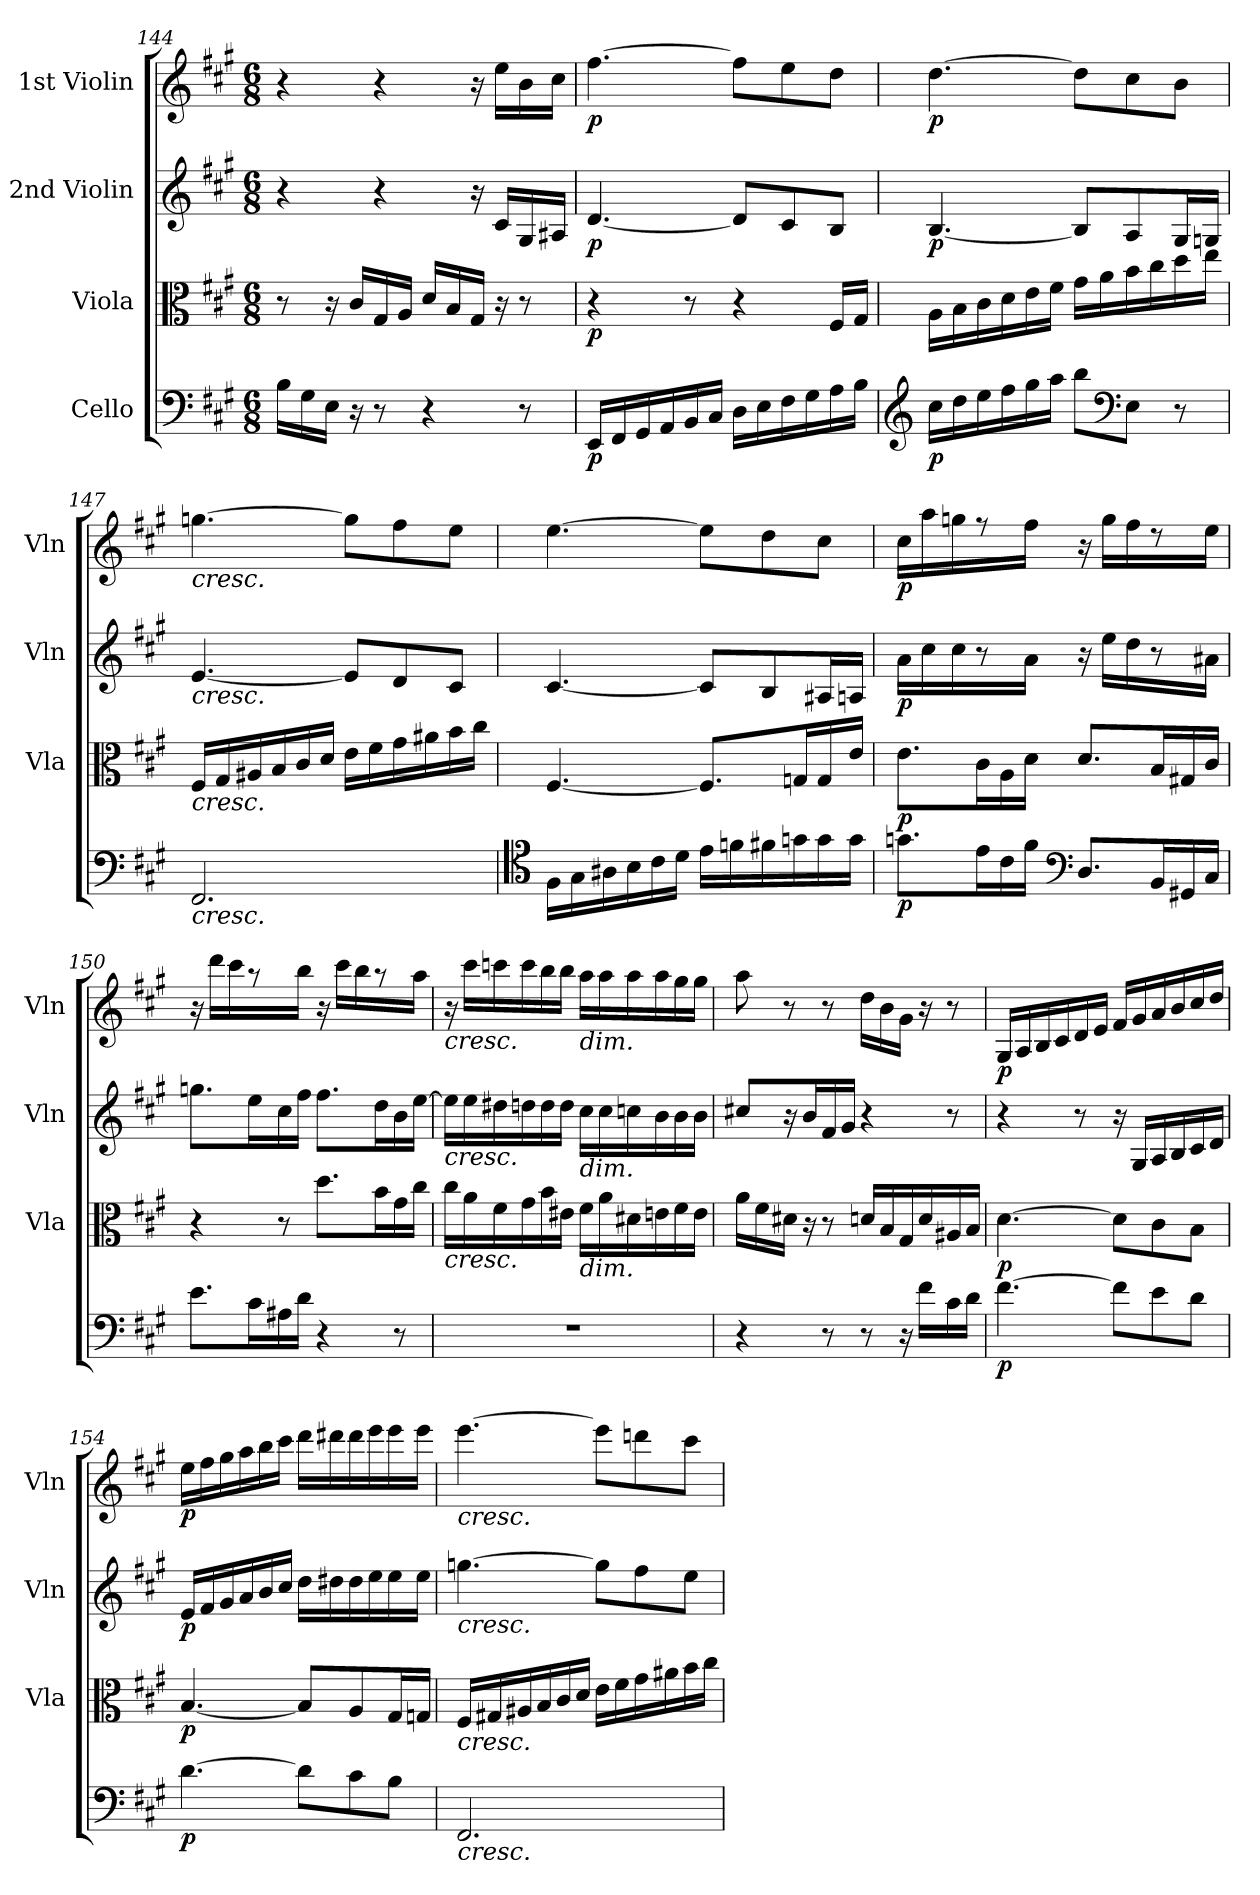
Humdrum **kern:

**kern	**dynam	**kern	**dynam	**kern	**dynam	**kern	**dynam
*part4	*part4	*part3	*part3	*part2	*part2	*part1	*part1
*staff4	*staff4	*staff3	*staff3	*staff2	*staff2	*staff1	*staff1
*I"Cello	*	*I"Viola	*	*I"2nd Violin	*	*I"1st Violin	*
*	*	*I'Vla	*	*I'Vln	*	*I'Vln	*
*clefF4	*	*clefC3	*	*clefG2	*	*clefG2	*
*k[f#c#g#]	*	*k[f#c#g#]	*	*k[f#c#g#]	*	*k[f#c#g#]	*
*M6/8	*	*M6/8	*	*M6/8	*	*M6/8	*
=144	=144	=144	=144	=144	=144	=144	=144
16B\LL	.	8r	.	4r	.	4r	.
16G#\	.	.	.	.	.	.	.
16E\JJ	.	16r	.	.	.	.	.
16r	.	16c#/LL	.	.	.	.	.
8r	.	16G#/	.	4r	.	4r	.
.	.	16A/JJ	.	.	.	.	.
4r	.	16d/LL	.	.	.	.	.
.	.	16B/	.	.	.	.	.
.	.	16G#/JJ	.	16r	.	16r	.
.	.	16r	.	16c#/LL	.	16ee\LL	.
8r	.	8r	.	16G#/	.	16b\	.
.	.	.	.	16A#X/JJ	.	16cc#\JJ	.
!!LO:LB:g=z
=145	=145	=145	=145	=145	=145	=145	=145
!	!LO:DY:b	!	!LO:DY:b	!	!LO:DY:b	!	!LO:DY:b
16EE/LL	p	4r	p	[4.d/	p	[4.ff#\	p
16FF#/	.	.	.	.	.	.	.
16GG#/	.	.	.	.	.	.	.
16AA/	.	.	.	.	.	.	.
16BB/	.	8r	.	.	.	.	.
16C#/JJ	.	.	.	.	.	.	.
16D\LL	.	4r	.	8d/L]	.	8ff#\L]	.
16E\	.	.	.	.	.	.	.
16F#\	.	.	.	8c#/	.	8ee\	.
16G#\	.	.	.	.	.	.	.
16A\	.	16F#/LL	.	8B/J	.	8dd\J	.
16B\JJ	.	16G#/JJ	.	.	.	.	.
=146	=146	=146	=146	=146	=146	=146	=146
*clefG2	*	*	*	*	*	*	*
!	!LO:DY:b	!	!	!	!LO:DY:b	!	!LO:DY:b
16cc#\LL	p	16A\LL	.	[4.B/	p	[4.dd\	p
16dd\	.	16B\	.	.	.	.	.
16ee\	.	16c#\	.	.	.	.	.
16ff#\	.	16d\	.	.	.	.	.
16gg#\	.	16e\	.	.	.	.	.
16aa\JJ	.	16f#\JJ	.	.	.	.	.
8bb\L	.	16g#\LL	.	8B/L]	.	8dd\L]	.
.	.	16a\	.	.	.	.	.
*clefF4	*	*	*	*	*	*	*
8E\J	.	16b\	.	8A/	.	8cc#\	.
.	.	16cc#\	.	.	.	.	.
8r	.	16dd\	.	16G#/L	.	8b\J	.
.	.	16ee\JJ	.	16Gn/JJ	.	.	.
!!LO:PB:g=z
=147	=147	=147	=147	=147	=147	=147	=147
!	!	!	!	!	!	!LO:TX:b:i:t=cresc.	!
!	!	!	!	!LO:TX:b:i:t=cresc.	!	!	!
!	!	!LO:TX:b:i:t=cresc.	!	!	!	!	!
!LO:TX:b:i:t=cresc.	!	!	!	!	!	!	!
2.FF#/	.	16F#/LL	.	[4.e/	.	[4.ggn\	.
.	.	16G#/	.	.	.	.	.
.	.	16A#X/	.	.	.	.	.
.	.	16B/	.	.	.	.	.
.	.	16c#/	.	.	.	.	.
.	.	16d/JJ	.	.	.	.	.
.	.	16e\LL	.	8e/L]	.	8gg\L]	.
.	.	16f#\	.	.	.	.	.
.	.	16g#\	.	8d/	.	8ff#\	.
.	.	16a#X\	.	.	.	.	.
.	.	16b\	.	8c#/J	.	8ee\J	.
.	.	16cc#\JJ	.	.	.	.	.
!!LO:LB:g=z
=148	=148	=148	=148	=148	=148	=148	=148
*clefC4	*	*	*	*	*	*	*
16F#\LL	.	[4.F#/	.	[4.c#/	.	[4.ee\	.
16G#\	.	.	.	.	.	.	.
16A#X\	.	.	.	.	.	.	.
16B\	.	.	.	.	.	.	.
16c#\	.	.	.	.	.	.	.
16d\JJ	.	.	.	.	.	.	.
16e\LL	.	8.F#/L]	.	8c#/L]	.	8ee\L]	.
16fn\	.	.	.	.	.	.	.
16f#X\	.	.	.	8B/	.	8dd\	.
16gn\	.	16Gn/L	.	.	.	.	.
16g\	.	16G/	.	16A#X/L	.	8cc#\J	.
16g\JJ	.	16e/JJ	.	16An/JJ	.	.	.
=149	=149	=149	=149	=149	=149	=149	=149
!	!LO:DY:b	!	!LO:DY:b	!	!LO:DY:b	!	!LO:DY:b
8.gn\L	p	8.e\L	p	16a\LL	p	16cc#\LL	p
.	.	.	.	16cc#\	.	16aa\	.
.	.	.	.	16cc#\	.	16ggn\	.
16e\L	.	16c#\L	.	8r	.	8r	.
16c#\	.	16A\	.	.	.	.	.
16f#\JJ	.	16d\JJ	.	16a\JJ	.	16ff#\JJ	.
*clefF4	*	*	*	*	*	*	*
8.D/L	.	8.d/L	.	16r	.	16r	.
.	.	.	.	16ee\LL	.	16gg\LL	.
.	.	.	.	16dd\	.	16ff#\	.
16BB/L	.	16B/L	.	8r	.	8r	.
16GG#X/	.	16G#X/	.	.	.	.	.
16C#/JJ	.	16c#/JJ	.	16a#X\JJ	.	16ee\JJ	.
!!LO:LB:g=z
=150	=150	=150	=150	=150	=150	=150	=150
8.e\L	.	4r	.	8.ggn\L	.	16r	.
.	.	.	.	.	.	16ddd\LL	.
.	.	.	.	.	.	16ccc#\	.
16c#\L	.	.	.	16ee\L	.	8r	.
16A#X\	.	8r	.	16cc#\	.	.	.
16d\JJ	.	.	.	16ff#\JJ	.	16bb\JJ	.
4r	.	8.dd\L	.	8.ff#\L	.	16r	.
.	.	.	.	.	.	16ccc#\LL	.
.	.	.	.	.	.	16bb\	.
.	.	16b\L	.	16dd\L	.	8r	.
8r	.	16g#\	.	16b\	.	.	.
.	.	16cc#\JJ	.	[16ee\JJ	.	16aa\JJ	.
!!LO:PB:g=z
=151	=151	=151	=151	=151	=151	=151	=151
!	!	!	!	!	!	!LO:TX:b:i:t=cresc.	!
!	!	!	!	!LO:TX:b:i:t=cresc.	!	!	!
!	!	!LO:TX:b:i:t=cresc.	!	!	!	!	!
2.r	.	16cc#\LL	.	16ee\LL]	.	16r	.
.	.	16a\	.	16ee\	.	16ccc#\LL	.
.	.	16f#\	.	16dd#X\	.	16cccn\	.
.	.	16g#\	.	16ddn\	.	16ccc\	.
.	.	16b\	.	16dd\	.	16bb\	.
.	.	16e#X\JJ	.	16dd\JJ	.	16bb\JJ	.
!	!	!	!	!	!	!LO:TX:b:i:t=dim.	!
!	!	!	!	!LO:TX:b:i:t=dim.	!	!	!
!	!	!LO:TX:b:i:t=dim.	!	!	!	!	!
.	.	16f#\LL	.	16cc#\LL	.	16aa\LL	.
.	.	16a\	.	16cc#\	.	16aa\	.
.	.	16d#X\	.	16ccn\	.	16aa\	.
.	.	16en\	.	16b\	.	16aa\	.
.	.	16f#\	.	16b\	.	16gg#\	.
.	.	16e\JJ	.	16b\JJ	.	16gg#\JJ	.
!!LO:LB:g=z
=152	=152	=152	=152	=152	=152	=152	=152
4r	.	16a\LL	.	8cc#X/L	.	8aa\	.
.	.	16f#\	.	.	.	.	.
.	.	16d#X\JJ	.	16r	.	8r	.
.	.	16r	.	16b/L	.	.	.
8r	.	8r	.	16f#/	.	8r	.
.	.	.	.	16g#/JJ	.	.	.
8r	.	16dn/LL	.	4r	.	16dd\LL	.
.	.	16B/	.	.	.	16b\	.
16r	.	16G#/	.	.	.	16g#\JJ	.
16f#\LL	.	16d/	.	.	.	16r	.
16c#\	.	16A#X/	.	8r	.	8r	.
16d\JJ	.	16B/JJ	.	.	.	.	.
!!LO:PB:g=z
=153	=153	=153	=153	=153	=153	=153	=153
!	!LO:DY:b	!	!LO:DY:b	!	!	!	!LO:DY:b
[4.f#\	p	[4.d\	p	4r	.	16G#/LL	p
.	.	.	.	.	.	16A/	.
.	.	.	.	.	.	16B/	.
.	.	.	.	.	.	16c#/	.
.	.	.	.	8r	.	16d/	.
.	.	.	.	.	.	16e/JJ	.
8f#\L]	.	8d\L]	.	16r	.	16f#/LL	.
.	.	.	.	16G#/LL	.	16g#/	.
8e\	.	8c#\	.	16A/	.	16a/	.
.	.	.	.	16B/	.	16b/	.
8d\J	.	8B\J	.	16c#/	.	16cc#/	.
.	.	.	.	16d/JJ	.	16dd/JJ	.
=154	=154	=154	=154	=154	=154	=154	=154
!	!LO:DY:b	!	!LO:DY:b	!	!LO:DY:b	!	!LO:DY:b
[4.d\	p	[4.B/	p	16e/LL	p	16ee\LL	p
.	.	.	.	16f#/	.	16ff#\	.
.	.	.	.	16g#/	.	16gg#\	.
.	.	.	.	16a/	.	16aa\	.
.	.	.	.	16b/	.	16bb\	.
.	.	.	.	16cc#/JJ	.	16ccc#\JJ	.
8d\L]	.	8B/L]	.	16dd\LL	.	16ddd\LL	.
.	.	.	.	16dd#X\	.	16ddd#X\	.
8c#\	.	8A/	.	16dd#\	.	16ddd#\	.
.	.	.	.	16ee\	.	16eee\	.
8B\J	.	16G#/L	.	16ee\	.	16eee\	.
.	.	16Gn/JJ	.	16ee\JJ	.	16eee\JJ	.
!!LO:LB:g=z
=155	=155	=155	=155	=155	=155	=155	=155
!	!	!	!	!	!	!LO:TX:b:i:t=cresc.	!
!	!	!	!	!LO:TX:b:i:t=cresc.	!	!	!
!	!	!LO:TX:b:i:t=cresc.	!	!	!	!	!
!LO:TX:b:i:t=cresc.	!	!	!	!	!	!	!
2.FF#/	.	16F#/LL	.	[4.ggn\	.	[4.eee\	.
.	.	16G#X/	.	.	.	.	.
.	.	16A#X/	.	.	.	.	.
.	.	16B/	.	.	.	.	.
.	.	16c#/	.	.	.	.	.
.	.	16d/JJ	.	.	.	.	.
.	.	16e\LL	.	8gg\L]	.	8eee\L]	.
.	.	16f#\	.	.	.	.	.
.	.	16g#\	.	8ff#\	.	8dddn\	.
.	.	16a#X\	.	.	.	.	.
.	.	16b\	.	8ee\J	.	8ccc#\J	.
.	.	16cc#\JJ	.	.	.	.	.
=	=	=	=	=	=	=	=
*-	*-	*-	*-	*-	*-	*-	*-
